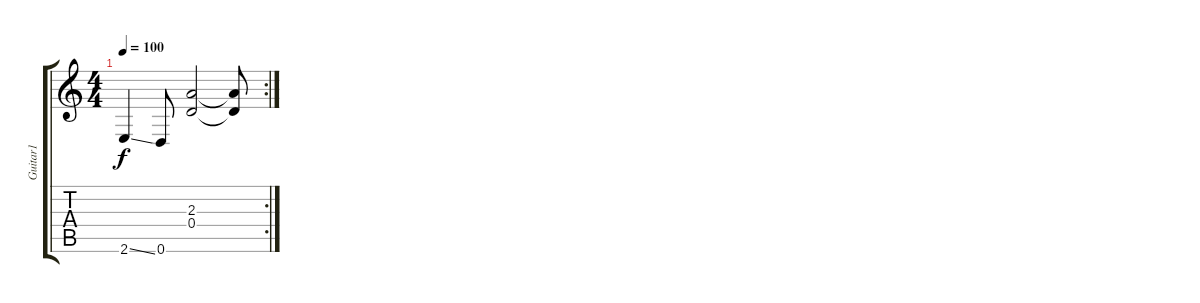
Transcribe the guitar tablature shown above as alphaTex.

\track ("Guitar1" "Guitar1") {instrument distortionguitar}
\staff {score tabs}
\tuning (E4 B3 G3 D3 A2 D2) {hide}
\rc 2
\ts (4 4)
\tempo 100
\clef g2
\ks c
2.6{ss}.4{dy f volume 10 instrument electricguitarjazz} 0.6.8 (2.3 0.4).2 (2.3{t} 0.4{t}).8
